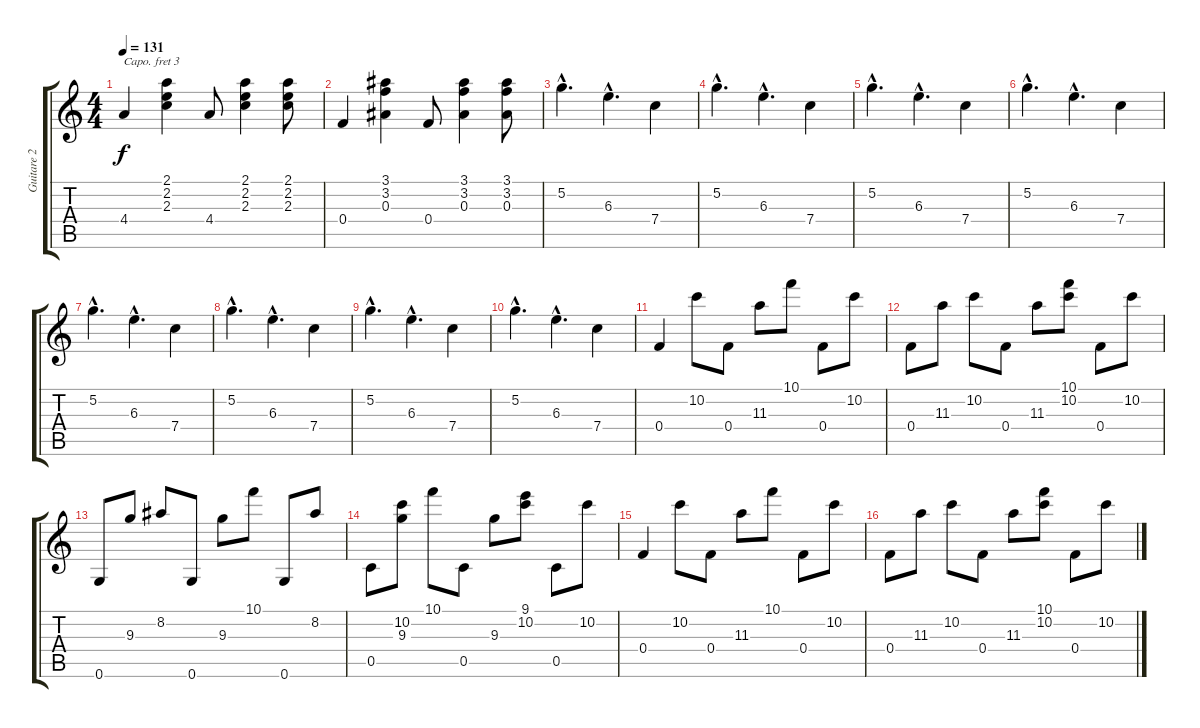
\track ("Guitare 2" "Guitare 2") {instrument acousticguitarsteel}
\staff {score tabs}
\capo 3
\tuning (E4 B3 G3 D3 A2 E2) {hide}
\ts (4 4)
\tempo 131
\clef g2
\ks c
4.4.4{dy f} (2.1 2.2 2.3).4 4.4.8 (2.1 2.2 2.3).4 (2.1 2.2 2.3).8 |
0.4.4 (3.1 3.2 0.3).4 0.4.8 (3.1 3.2 0.3).4 (3.1 3.2 0.3).8 |
5.2{hac}.4{d} 6.3{hac}.4{d} 7.4.4 |
5.2{hac}.4{d} 6.3{hac}.4{d} 7.4.4 |
5.2{hac}.4{d} 6.3{hac}.4{d} 7.4.4 |
5.2{hac}.4{d} 6.3{hac}.4{d} 7.4.4 |
5.2{hac}.4{d} 6.3{hac}.4{d} 7.4.4 |
5.2{hac}.4{d} 6.3{hac}.4{d} 7.4.4 |
5.2{hac}.4{d} 6.3{hac}.4{d} 7.4.4 |
5.2{hac}.4{d} 6.3{hac}.4{d} 7.4.4 |
0.4.4 10.2.8 0.4.8 11.3.8 10.1.8 0.4.8 10.2.8 |
0.4.8 11.3.8 10.2.8 0.4.8 11.3.8 (10.1 10.2).8 0.4.8 10.2.8 |
0.6.8 9.3.8 8.2.8 0.6.8 9.3.8 10.1.8 0.6.8 8.2.8 |
0.5.8 (10.2 9.3).8 10.1.8 0.5.8 9.3.8 (9.1 10.2).8 0.5.8 10.2.8 |
0.4.4 10.2.8 0.4.8 11.3.8 10.1.8 0.4.8 10.2.8 |
0.4.8 11.3.8 10.2.8 0.4.8 11.3.8 (10.1 10.2).8 0.4.8 10.2.8
